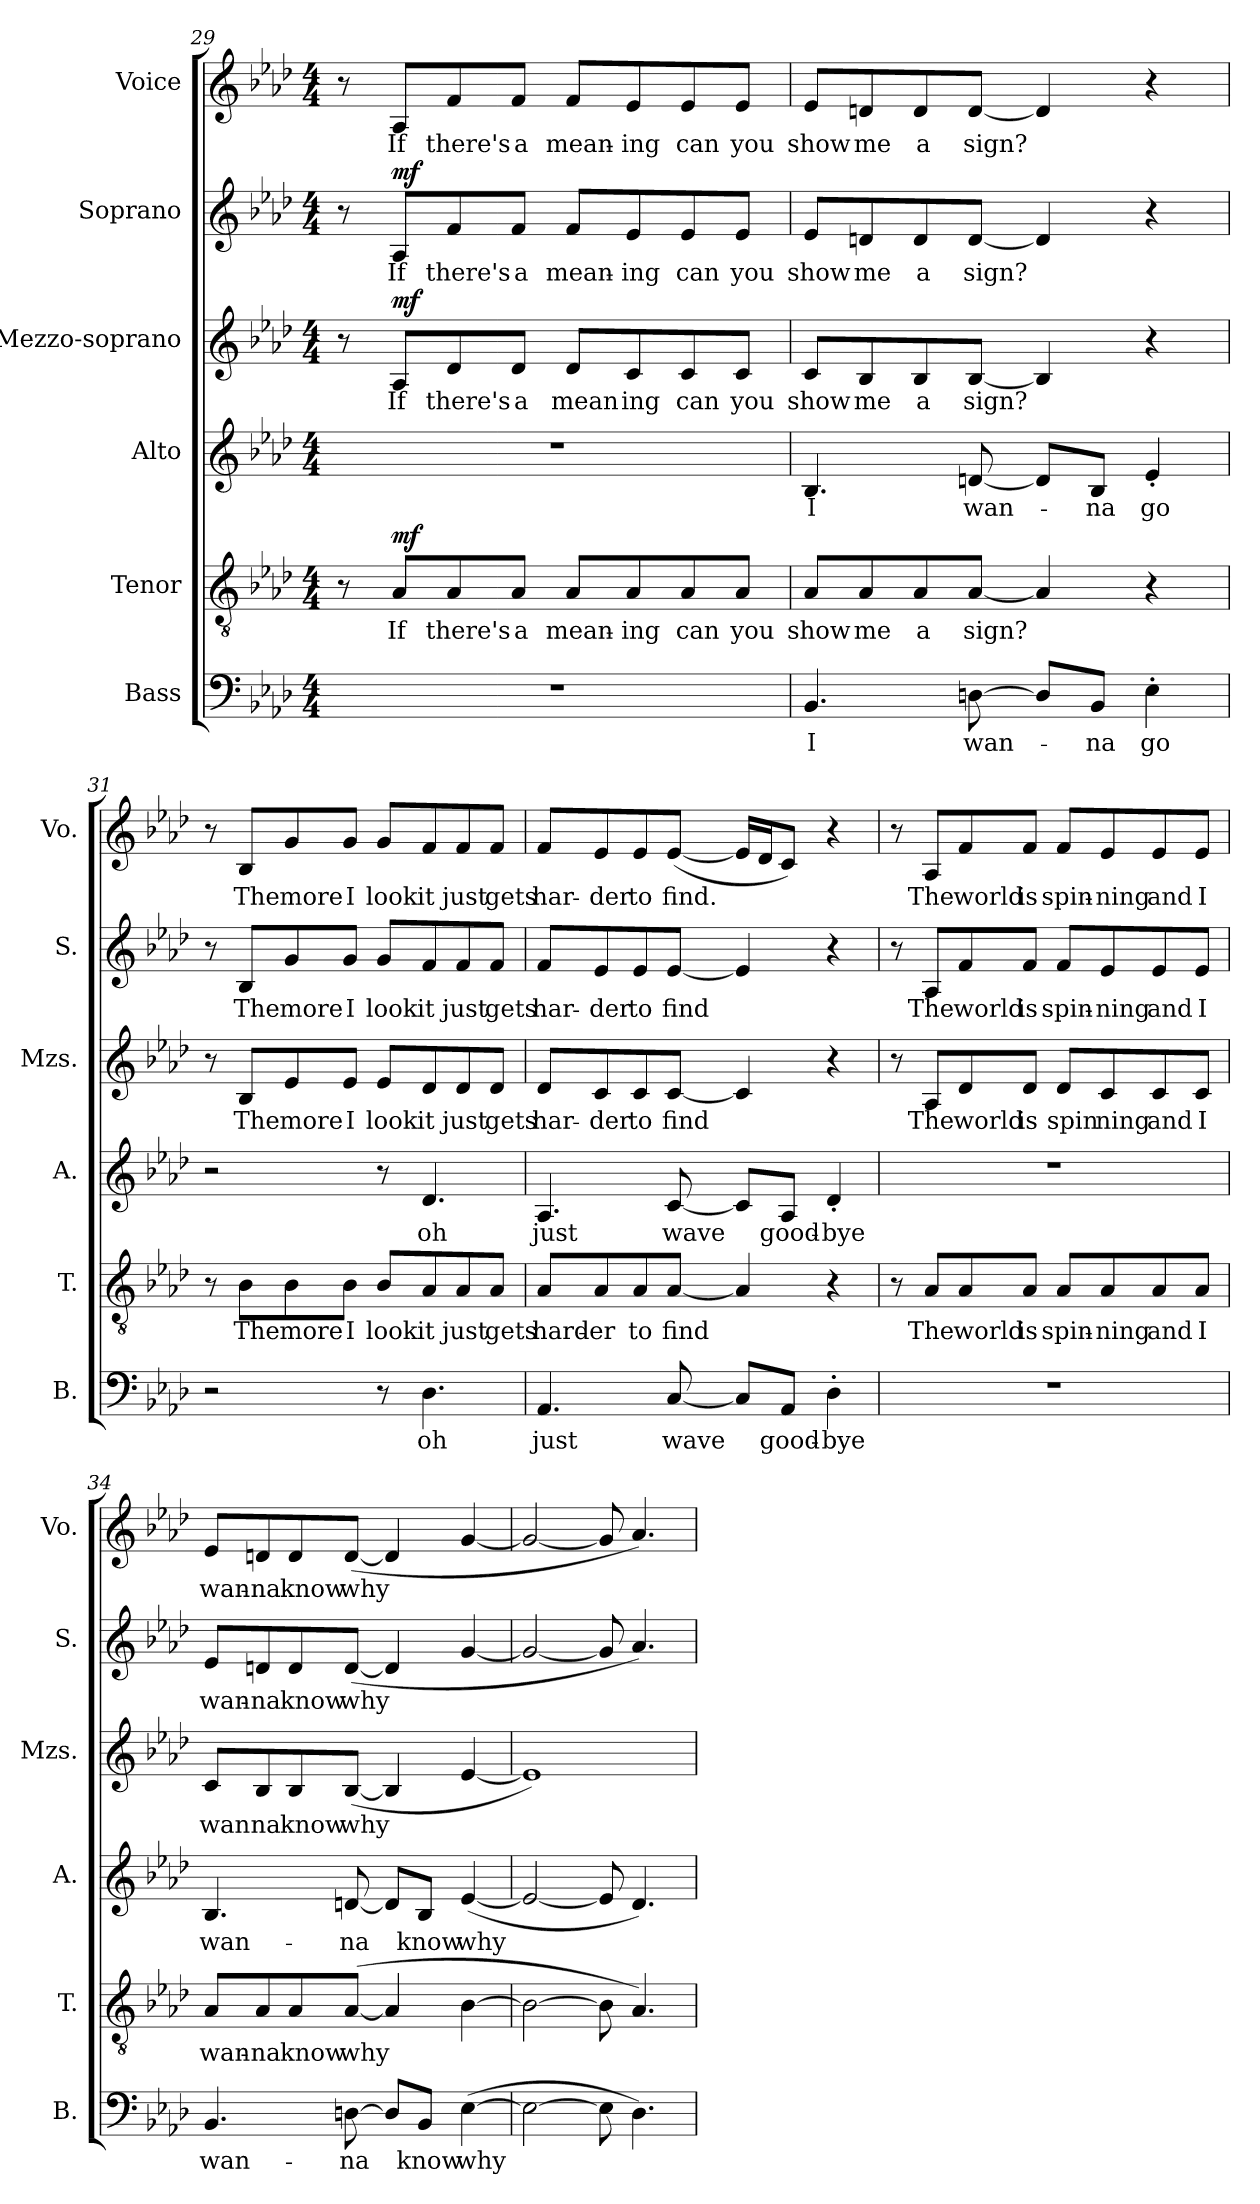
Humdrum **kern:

**kern	**text	**kern	**text	**dynam	**kern	**text	**kern	**text	**dynam	**kern	**text	**dynam	**kern	**text
*part6	*part6	*part5	*part5	*part5	*part4	*part4	*part3	*part3	*part3	*part2	*part2	*part2	*part1	*part1
*staff6	*staff6	*staff5	*staff5	*staff5	*staff4	*staff4	*staff3	*staff3	*staff3	*staff2	*staff2	*staff2	*staff1	*staff1
*I"Bass	*	*I"Tenor	*	*	*I"Alto	*	*I"Mezzo-soprano	*	*	*I"Soprano	*	*	*I"Voice	*
*I'B.	*	*I'T.	*	*	*I'A.	*	*I'Mzs.	*	*	*I'S.	*	*	*I'Vo.	*
*clefF4	*	*clefGv2	*	*	*clefG2	*	*clefG2	*	*	*clefG2	*	*	*clefG2	*
*k[b-e-a-d-]	*	*k[b-e-a-d-]	*	*	*k[b-e-a-d-]	*	*k[b-e-a-d-]	*	*	*k[b-e-a-d-]	*	*	*k[b-e-a-d-]	*
*M4/4	*	*M4/4	*	*	*M4/4	*	*M4/4	*	*	*M4/4	*	*	*M4/4	*
=29	=29	=29	=29	=29	=29	=29	=29	=29	=29	=29	=29	=29	=29	=29
1r	.	8r	.	.	1r	.	8r	.	.	8r	.	.	8r	.
!	!	!	!	!LO:DY:a	!	!	!	!	!LO:DY:a	!	!	!LO:DY:a	!	!
.	.	8A-/L	If	mf	.	.	8A-/L	If	mf	8A-/L	If	mf	8A-/L	If
.	.	8A-/	there's	.	.	.	8d-/	there's	.	8f/	there's	.	8f/	there's
.	.	8A-/J	a	.	.	.	8d-/J	a	.	8f/J	a	.	8f/J	a
.	.	8A-/L	mean-	.	.	.	8d-/L	mean	.	8f/L	mean-	.	8f/L	mean-
.	.	8A-/	-ing	.	.	.	8c/	ing	.	8e-/	-ing	.	8e-/	-ing
.	.	8A-/	can	.	.	.	8c/	can	.	8e-/	can	.	8e-/	can
.	.	8A-/J	you	.	.	.	8c/J	you	.	8e-/J	you	.	8e-/J	you
=30	=30	=30	=30	=30	=30	=30	=30	=30	=30	=30	=30	=30	=30	=30
4.BB-/	I	8A-/L	show	.	4.B-/	I	8c/L	show	.	8e-/L	show	.	8e-/L	show
.	.	8A-/	me	.	.	.	8B-/	me	.	8dn/	me	.	8dn/	me
.	.	8A-/	a	.	.	.	8B-/	a	.	8d/	a	.	8d/	a
[8Dn\	wan-	[8A-/J	sign?	.	[8dn/	wan-	[8B-/J	sign?	.	[8d/J	sign?	.	[8d/J	sign?
8D/L]	.	4A-/]	.	.	8d/L]	.	4B-/]	.	.	4d/]	.	.	4d/]	.
8BB-/J	-na	.	.	.	8B-/J	-na	.	.	.	.	.	.	.	.
4E-'\	go	4r	.	.	4e-'/	go	4r	.	.	4r	.	.	4r	.
!!LO:PB:g=z
=31	=31	=31	=31	=31	=31	=31	=31	=31	=31	=31	=31	=31	=31	=31
2r	.	8r	.	.	2r	.	8r	.	.	8r	.	.	8r	.
.	.	8B-\L	The	.	.	.	8B-/L	The	.	8B-/L	The	.	8B-/L	The
.	.	8B-\	more	.	.	.	8e-/	more	.	8g/	more	.	8g/	more
.	.	8B-\J	I	.	.	.	8e-/J	I	.	8g/J	I	.	8g/J	I
8r	.	8B-/L	look	.	8r	.	8e-/L	look	.	8g/L	look	.	8g/L	look
4.D-\	oh	8A-/	it	.	4.d-/	oh	8d-/	it	.	8f/	it	.	8f/	it
.	.	8A-/	just	.	.	.	8d-/	just	.	8f/	just	.	8f/	just
.	.	8A-/J	gets	.	.	.	8d-/J	gets	.	8f/J	gets	.	8f/J	gets
=32	=32	=32	=32	=32	=32	=32	=32	=32	=32	=32	=32	=32	=32	=32
4.AA-/	just	8A-/L	hard-	.	4.A-/	just	8d-/L	har-	.	8f/L	har-	.	8f/L	har-
.	.	8A-/	-er	.	.	.	8c/	-der	.	8e-/	-der	.	8e-/	-der
.	.	8A-/	to	.	.	.	8c/	to	.	8e-/	to	.	8e-/	to
[8C/	wave	[8A-/J	find	.	[8c/	wave	[8c/J	find	.	[8e-/J	find	.	([8e-/J	find.
8C/L]	.	4A-/]	.	.	8c/L]	.	4c/]	.	.	4e-/]	.	.	16e-/LL]	.
.	.	.	.	.	.	.	.	.	.	.	.	.	16d-/J	.
8AA-/J	good-	.	.	.	8A-/J	good-	.	.	.	.	.	.	8c/J)	.
4D-'\	-bye	4r	.	.	4d-'/	-bye	4r	.	.	4r	.	.	4r	.
!!LO:PB:g=z
=33	=33	=33	=33	=33	=33	=33	=33	=33	=33	=33	=33	=33	=33	=33
1r	.	8r	.	.	1r	.	8r	.	.	8r	.	.	8r	.
.	.	8A-/L	The	.	.	.	8A-/L	The	.	8A-/L	The	.	8A-/L	The
.	.	8A-/	world	.	.	.	8d-/	world	.	8f/	world	.	8f/	world
.	.	8A-/J	is	.	.	.	8d-/J	is	.	8f/J	is	.	8f/J	is
.	.	8A-/L	spin-	.	.	.	8d-/L	spin	.	8f/L	spin-	.	8f/L	spin-
.	.	8A-/	-ning	.	.	.	8c/	ning	.	8e-/	-ning	.	8e-/	-ning
.	.	8A-/	and	.	.	.	8c/	and	.	8e-/	and	.	8e-/	and
.	.	8A-/J	I	.	.	.	8c/J	I	.	8e-/J	I	.	8e-/J	I
=34	=34	=34	=34	=34	=34	=34	=34	=34	=34	=34	=34	=34	=34	=34
4.BB-/	wan-	8A-/L	wan-	.	4.B-/	wan-	8c/L	wan	.	8e-/L	wan-	.	8e-/L	wan-
.	.	8A-/	-na	.	.	.	8B-/	na	.	8dn/	-na	.	8dn/	-na
.	.	8A-/	know	.	.	.	8B-/	know	.	8d/	know	.	8d/	know
[8Dn\	-na	([8A-/J	why	.	[8dn/	-na	([8B-/J	why	.	([8d/J	why	.	([8d/J	why
8D/L]	.	4A-/]	.	.	8d/L]	.	4B-/]	.	.	4d/]	.	.	4d/]	.
8BB-/J	know	.	.	.	8B-/J	know	.	.	.	.	.	.	.	.
([4E-\	why	[4B-\	.	.	([4e-/	why	[4e-/	.	.	[4g/	.	.	[4g/	.
=35	=35	=35	=35	=35	=35	=35	=35	=35	=35	=35	=35	=35	=35	=35
2E-\_	.	2B-\_	.	.	2e-/_	.	1e-])	.	.	2g/_	.	.	2g/_	.
8E-\]	.	8B-\]	.	.	8e-/]	.	.	.	.	8g/]	.	.	8g/]	.
4.D-\)	.	4.A-/)	.	.	4.d-/)	.	.	.	.	4.a-/)	.	.	4.a-/)	.
=	=	=	=	=	=	=	=	=	=	=	=	=	=	=
*-	*-	*-	*-	*-	*-	*-	*-	*-	*-	*-	*-	*-	*-	*-
